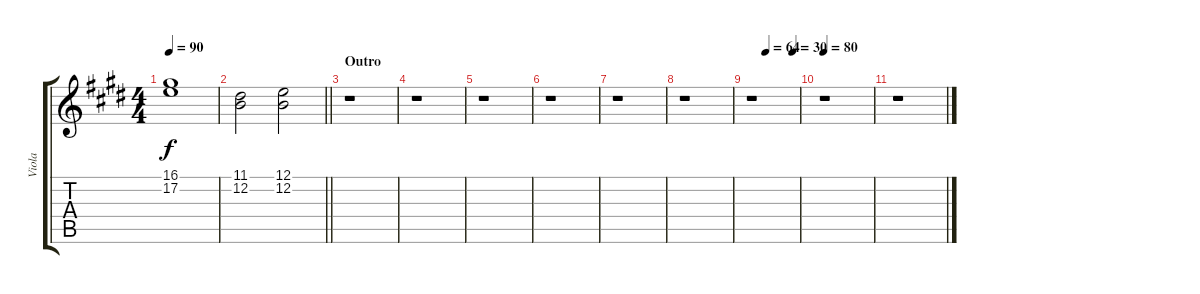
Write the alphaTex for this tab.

\track ("Viola" "Viola") {instrument viola}
\staff {score tabs}
\tuning (E4 B3 G3 D3 A2 E2) {hide}
\ts (4 4)
\tempo 90
\clef g2
\ks e
(16.1 17.2).1{dy f} |
\barLineRight lightlight
(11.1 12.2).2{volume 0} (12.1 12.2).2 |
\section ("" "Outro")
r.1 |
r.1 |
r.1 |
r.1 |
r.1 |
r.1 |
\tempo (64 0.3125)
\tempo (30 0.875)
r.1 |
\tempo 80
r.1 |
r.1
